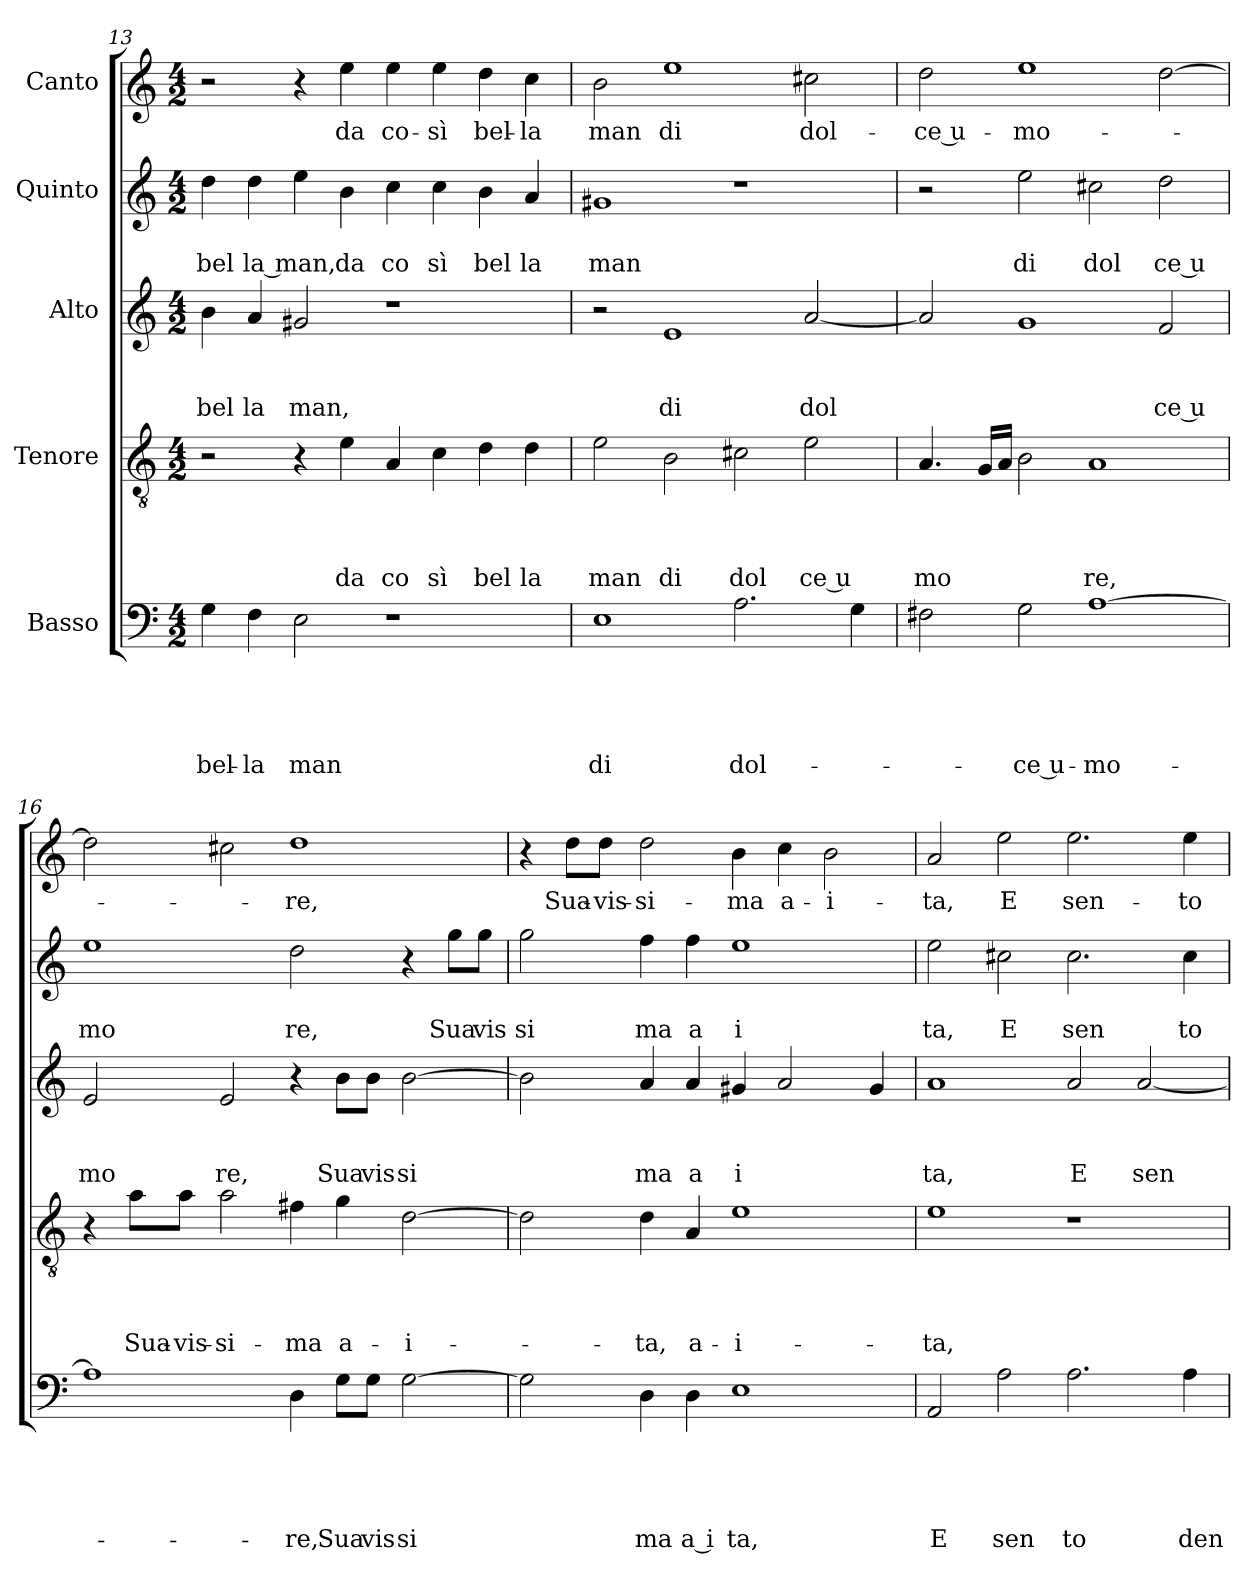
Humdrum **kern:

**kern	**text	**text	**text	**text	**text	**kern	**text	**text	**text	**text	**kern	**text	**text	**text	**kern	**text	**text	**kern	**text
*part5	*part5	*part5	*part5	*part5	*part5	*part4	*part4	*part4	*part4	*part4	*part3	*part3	*part3	*part3	*part2	*part2	*part2	*part1	*part1
*staff5	*staff5	*staff5	*staff5	*staff5	*staff5	*staff4	*staff4	*staff4	*staff4	*staff4	*staff3	*staff3	*staff3	*staff3	*staff2	*staff2	*staff2	*staff1	*staff1
*I"Basso	*	*	*	*	*	*I"Tenore	*	*	*	*	*I"Alto	*	*	*	*I"Quinto	*	*	*I"Canto	*
*clefF4	*	*	*	*	*	*clefGv2	*	*	*	*	*clefG2	*	*	*	*clefG2	*	*	*clefG2	*
*k[]	*	*	*	*	*	*k[]	*	*	*	*	*k[]	*	*	*	*k[]	*	*	*k[]	*
*C:	*	*	*	*	*	*C:	*	*	*	*	*C:	*	*	*	*C:	*	*	*C:	*
*M4/2	*	*	*	*	*	*M4/2	*	*	*	*	*M4/2	*	*	*	*M4/2	*	*	*M4/2	*
=13	=13	=13	=13	=13	=13	=13	=13	=13	=13	=13	=13	=13	=13	=13	=13	=13	=13	=13	=13
!	!	!	!	!	!LO:LY:b	!	!	!	!	!	!	!	!	!LO:LY:b	!	!	!LO:LY:b	!	!
4G\	.	.	.	.	bel-	2r	.	.	.	.	4b\	.	.	bel	4dd\	.	bel	2r	.
!	!	!	!	!	!LO:LY:b	!	!	!	!	!	!	!	!	!LO:LY:b	!	!	!LO:LY:b	!	!
4F\	.	.	.	.	-la	.	.	.	.	.	4a/	.	.	la	4dd\	.	la man,	.	.
!	!	!	!	!	!LO:LY:b	!	!	!	!	!	!	!	!	!LO:LY:b	!	!	!	!	!
2E\	.	.	.	.	man	4r	.	.	.	.	2g#X/	.	.	man,	4ee\	.	.	4r	.
!	!	!	!	!	!	!	!	!	!	!LO:LY:b	!	!	!	!	!	!	!LO:LY:b	!	!LO:LY:b
.	.	.	.	.	.	4e\	.	.	.	da	.	.	.	.	4b\	.	da	4ee\	da
!	!	!	!	!	!	!	!	!	!	!LO:LY:b	!	!	!	!	!	!	!LO:LY:b	!	!LO:LY:b
1r	.	.	.	.	.	4A/	.	.	.	co	1r	.	.	.	4cc\	.	co	4ee\	co-
!	!	!	!	!	!	!	!	!	!	!LO:LY:b	!	!	!	!	!	!	!LO:LY:b	!	!LO:LY:b
.	.	.	.	.	.	4c\	.	.	.	sì	.	.	.	.	4cc\	.	sì	4ee\	-sì
!	!	!	!	!	!	!	!	!	!	!LO:LY:b	!	!	!	!	!	!	!LO:LY:b	!	!LO:LY:b
.	.	.	.	.	.	4d\	.	.	.	bel	.	.	.	.	4b\	.	bel	4dd\	bel-
!	!	!	!	!	!	!	!	!	!	!LO:LY:b	!	!	!	!	!	!	!LO:LY:b	!	!LO:LY:b
.	.	.	.	.	.	4d\	.	.	.	la	.	.	.	.	4a/	.	la	4cc\	-la
=14	=14	=14	=14	=14	=14	=14	=14	=14	=14	=14	=14	=14	=14	=14	=14	=14	=14	=14	=14
!	!	!	!	!	!LO:LY:b	!	!	!	!	!LO:LY:b	!	!	!	!	!	!	!LO:LY:b	!	!LO:LY:b
1E	.	.	.	.	di	2e\	.	.	.	man	2r	.	.	.	1g#X	.	man	2b\	man
!	!	!	!	!	!	!	!	!	!	!LO:LY:b	!	!	!	!LO:LY:b	!	!	!	!	!LO:LY:b
.	.	.	.	.	.	2B\	.	.	.	di	1e	.	.	di	.	.	.	1ee	di
!	!	!	!	!	!LO:LY:b	!	!	!	!	!LO:LY:b	!	!	!	!	!	!	!	!	!
2.A\	.	.	.	.	dol-	2c#X\	.	.	.	dol	.	.	.	.	1r	.	.	.	.
!	!	!	!	!	!	!	!	!	!	!LO:LY:b:rj	!	!	!	!LO:LY:b	!	!	!	!	!LO:LY:b
.	.	.	.	.	.	2e\	.	.	.	ce u	[<2a/	.	.	dol	.	.	.	2cc#X\	dol-
4G\	.	.	.	.	.	.	.	.	.	.	.	.	.	.	.	.	.	.	.
=15	=15	=15	=15	=15	=15	=15	=15	=15	=15	=15	=15	=15	=15	=15	=15	=15	=15	=15	=15
!	!	!	!	!	!	!	!	!	!	!LO:LY:b	!	!	!	!	!	!	!	!	!LO:LY:b:rj
2F#X\	.	.	.	.	.	4.A/	.	.	.	mo	2a/]	.	.	.	2r	.	.	2dd\	-ce u-
.	.	.	.	.	.	16G/LL	.	.	.	.	.	.	.	.	.	.	.	.	.
.	.	.	.	.	.	16A/JJ	.	.	.	.	.	.	.	.	.	.	.	.	.
!	!	!	!	!	!LO:LY:b:rj	!	!	!	!	!	!	!	!	!	!	!	!LO:LY:b	!	!LO:LY:b
2G\	.	.	.	.	-ce u-	2B\	.	.	.	.	1g	.	.	.	2ee\	.	di	1ee	-mo-
!	!	!	!	!	!LO:LY:b	!	!	!	!	!LO:LY:b	!	!	!	!	!	!	!LO:LY:b	!	!
[<1A	.	.	.	.	-mo-	1A	.	.	.	re,	.	.	.	.	2cc#X\	.	dol	.	.
!	!	!	!	!	!	!	!	!	!	!	!	!	!	!LO:LY:b:rj	!	!	!LO:LY:b:rj	!	!
.	.	.	.	.	.	.	.	.	.	.	2f/	.	.	ce u	2dd\	.	ce u	[<2dd\	.
!!LO:LB:g=z
=16	=16	=16	=16	=16	=16	=16	=16	=16	=16	=16	=16	=16	=16	=16	=16	=16	=16	=16	=16
!	!	!	!	!	!	!	!	!	!	!	!	!	!	!LO:LY:b	!	!	!LO:LY:b	!	!
1A]	.	.	.	.	.	4r	.	.	.	.	2e/	.	.	mo	1ee	.	mo	2dd\]	.
!	!	!	!	!	!	!	!	!	!	!LO:LY:b	!	!	!	!	!	!	!	!	!
.	.	.	.	.	.	8a\L	.	.	.	Sua-	.	.	.	.	.	.	.	.	.
!	!	!	!	!	!	!	!	!	!	!LO:LY:b	!	!	!	!	!	!	!	!	!
.	.	.	.	.	.	8a\J	.	.	.	-vis-	.	.	.	.	.	.	.	.	.
!	!	!	!	!	!	!	!	!	!	!LO:LY:b	!	!	!	!LO:LY:b	!	!	!	!	!
.	.	.	.	.	.	2a\	.	.	.	-si-	2e/	.	.	re,	.	.	.	2cc#X\	.
!	!	!	!	!	!LO:LY:b	!	!	!	!	!LO:LY:b	!	!	!	!	!	!	!LO:LY:b	!	!LO:LY:b
4D\	.	.	.	.	-re,	4f#X\	.	.	.	-ma	4r	.	.	.	2dd\	.	re,	1dd	-re,
!	!	!	!	!	!LO:LY:b	!	!	!	!	!LO:LY:b	!	!	!	!LO:LY:b	!	!	!	!	!
8G\L	.	.	.	.	Sua	4g\	.	.	.	a-	8b\L	.	.	Sua	.	.	.	.	.
!	!	!	!	!	!LO:LY:b	!	!	!	!	!	!	!	!	!LO:LY:b	!	!	!	!	!
8G\J	.	.	.	.	vis	.	.	.	.	.	8b\J	.	.	vis	.	.	.	.	.
!	!	!	!	!	!LO:LY:b	!	!	!	!	!LO:LY:b:rj	!	!	!	!LO:LY:b	!	!	!	!	!
[>2G\	.	.	.	.	si	[>2d\	.	.	.	-i-	[>2b\	.	.	si	4r	.	.	.	.
!	!	!	!	!	!	!	!	!	!	!	!	!	!	!	!	!	!LO:LY:b	!	!
.	.	.	.	.	.	.	.	.	.	.	.	.	.	.	8gg\L	.	Sua	.	.
!	!	!	!	!	!	!	!	!	!	!	!	!	!	!	!	!	!LO:LY:b	!	!
.	.	.	.	.	.	.	.	.	.	.	.	.	.	.	8gg\J	.	vis	.	.
=17	=17	=17	=17	=17	=17	=17	=17	=17	=17	=17	=17	=17	=17	=17	=17	=17	=17	=17	=17
!	!	!	!	!	!	!	!	!	!	!	!	!	!	!	!	!	!LO:LY:b	!	!
2G\]	.	.	.	.	.	2d\]	.	.	.	.	2b\]	.	.	.	2gg\	.	si	4r	.
!	!	!	!	!	!	!	!	!	!	!	!	!	!	!	!	!	!	!	!LO:LY:b
.	.	.	.	.	.	.	.	.	.	.	.	.	.	.	.	.	.	8dd\L	Sua-
!	!	!	!	!	!	!	!	!	!	!	!	!	!	!	!	!	!	!	!LO:LY:b
.	.	.	.	.	.	.	.	.	.	.	.	.	.	.	.	.	.	8dd\J	-vis-
!	!	!	!	!	!LO:LY:b:rj	!	!	!	!	!LO:LY:b	!	!	!	!LO:LY:b	!	!	!LO:LY:b	!	!LO:LY:b
4D\	.	.	.	.	ma	4d\	.	.	.	-ta,	4a/	.	.	ma	4ff\	.	ma	2dd\	-si-
!	!	!	!	!	!LO:LY:b:rj	!	!	!	!	!LO:LY:b	!	!	!	!LO:LY:b	!	!	!LO:LY:b	!	!
4D\	.	.	.	.	a i	4A/	.	.	.	a-	4a/	.	.	a	4ff\	.	a	.	.
!	!	!	!	!	!LO:LY:b	!	!	!	!	!LO:LY:b	!	!	!	!LO:LY:b:rj	!	!	!LO:LY:b	!	!LO:LY:b
1E	.	.	.	.	ta,	1e	.	.	.	-i-	4g#X/	.	.	i	1ee	.	i	4b\	-ma
!	!	!	!	!	!	!	!	!	!	!	!	!	!	!	!	!	!	!	!LO:LY:b
.	.	.	.	.	.	.	.	.	.	.	2a/	.	.	.	.	.	.	4cc\	a-
!	!	!	!	!	!	!	!	!	!	!	!	!	!	!	!	!	!	!	!LO:LY:b
.	.	.	.	.	.	.	.	.	.	.	.	.	.	.	.	.	.	2b\	-i-
.	.	.	.	.	.	.	.	.	.	.	4g#/	.	.	.	.	.	.	.	.
=18	=18	=18	=18	=18	=18	=18	=18	=18	=18	=18	=18	=18	=18	=18	=18	=18	=18	=18	=18
!	!	!	!	!	!LO:LY:b	!	!	!	!	!LO:LY:b	!	!	!	!LO:LY:b	!	!	!LO:LY:b	!	!LO:LY:b
2AA/	.	.	.	.	E	1e	.	.	.	-ta,	1a	.	.	ta,	2ee\	.	ta,	2a/	-ta,
!	!	!	!	!	!LO:LY:b	!	!	!	!	!	!	!	!	!	!	!	!LO:LY:b	!	!LO:LY:b
2A\	.	.	.	.	sen	.	.	.	.	.	.	.	.	.	2cc#X\	.	E	2ee\	E
!	!	!	!	!	!LO:LY:b	!	!	!	!	!	!	!	!	!LO:LY:b	!	!	!LO:LY:b	!	!LO:LY:b
2.A\	.	.	.	.	to	1r	.	.	.	.	2a/	.	.	E	2.cc#\	.	sen	2.ee\	sen-
!	!	!	!	!	!	!	!	!	!	!	!	!	!	!LO:LY:b	!	!	!	!	!
.	.	.	.	.	.	.	.	.	.	.	[<2a/	.	.	sen	.	.	.	.	.
!	!	!	!	!	!LO:LY:b	!	!	!	!	!	!	!	!	!	!	!	!LO:LY:b	!	!LO:LY:b
4A\	.	.	.	.	den	.	.	.	.	.	.	.	.	.	4cc#\	.	to	4ee\	-to
=	=	=	=	=	=	=	=	=	=	=	=	=	=	=	=	=	=	=	=
*-	*-	*-	*-	*-	*-	*-	*-	*-	*-	*-	*-	*-	*-	*-	*-	*-	*-	*-	*-
